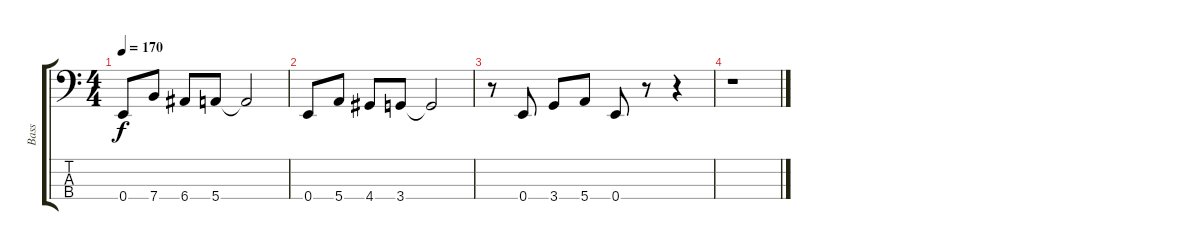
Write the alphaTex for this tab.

\track ("Bass" "Bass") {instrument electricbasspick}
\staff {score tabs}
\tuning (G2 D2 A1 E1) {hide}
\ts (4 4)
\tempo 170
\clef f4
\ks c
0.4.8{dy f} 7.4.8 6.4.8 5.4.8 5.4{t}.2 |
0.4.8 5.4.8 4.4.8 3.4.8 3.4{t}.2 |
r.8 0.4.8 3.4.8 5.4.8 0.4.8 r.8 r.4 |
r.1
